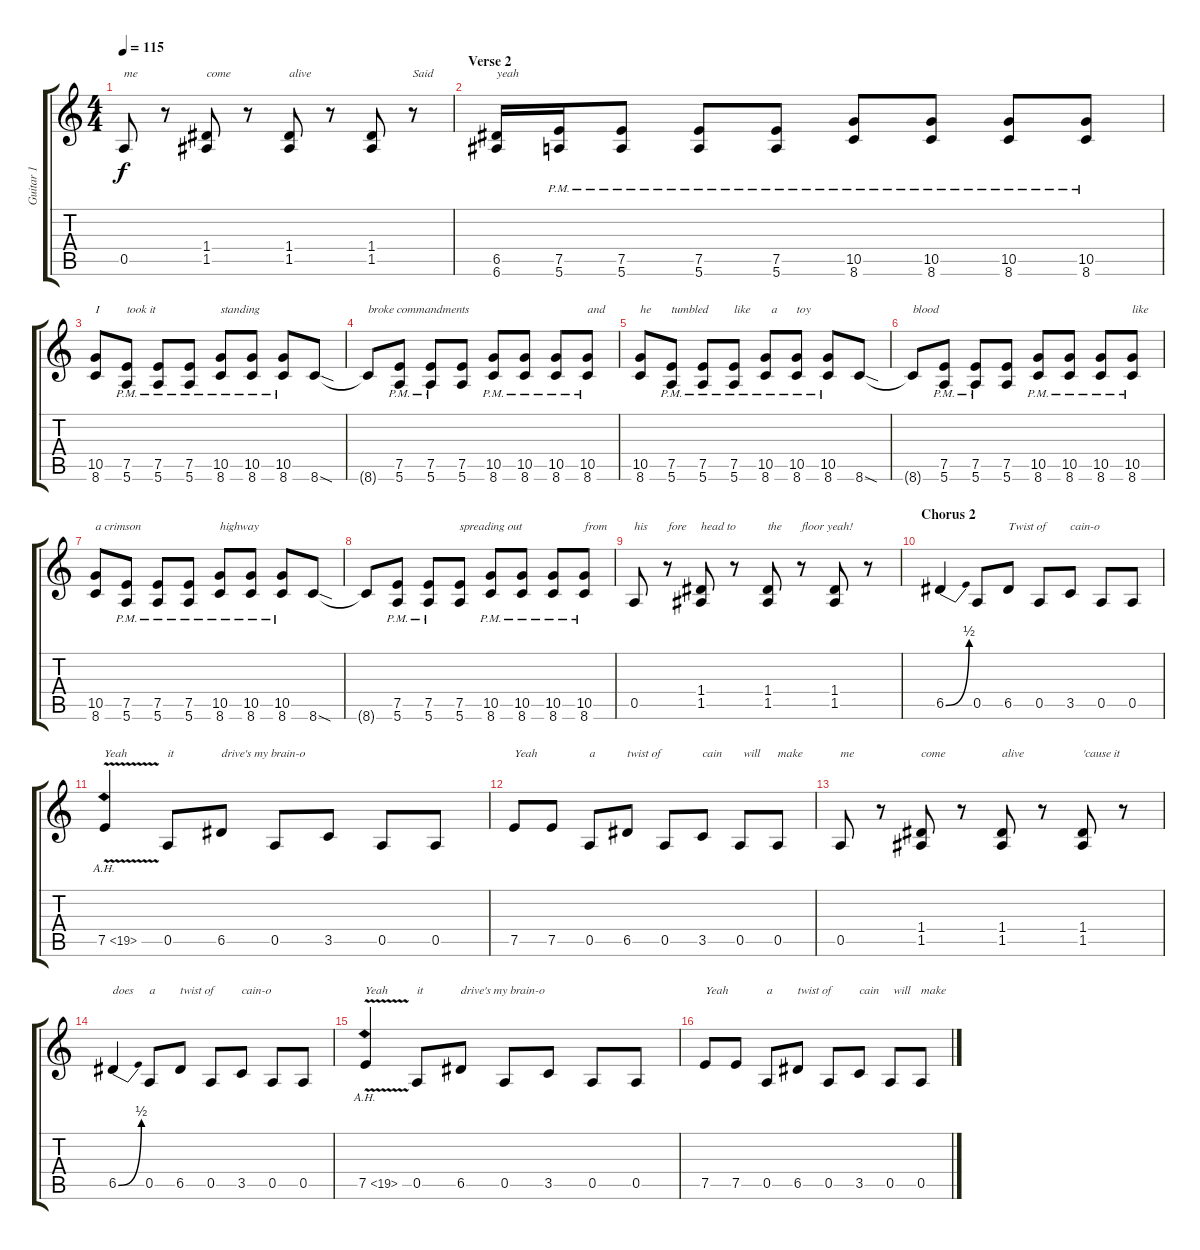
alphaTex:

\track ("Guitar 1" "Guitar 1") {instrument distortionguitar}
\staff {score tabs}
\tuning (E4 B3 G3 D3 A2 E2) {hide}
\ts (4 4)
\tempo 115
\clef g2
\ks c
0.5.8{txt "me" dy f} r.8 (1.4 1.5).8{txt "come "} r.8 (1.4 1.5).8{txt "alive"} r.8 (1.4 1.5).8 r.8{txt "Said"} |
\section ("" "Verse 2")
(6.5 6.6).16{txt "yeah"} (7.5{pm} 5.6{pm}).16 (7.5{pm} 5.6).8 (7.5{pm} 5.6{pm}).8 (7.5{pm} 5.6{pm}).8 (10.5{pm} 8.6{pm}).8 (10.5{pm} 8.6{pm}).8 (10.5{pm} 8.6{pm}).8 (10.5{pm} 8.6{pm}).8 |
(10.5 8.6).8{txt "I"} (7.5{pm} 5.6{pm}).8{txt "took it"} (7.5{pm} 5.6).8 (7.5{pm} 5.6{pm}).8 (10.5{pm} 8.6{pm}).8{txt "standing"} (10.5{pm} 8.6{pm}).8 (10.5{pm} 8.6{pm}).8 8.6{sod}.8 |
8.6{t}.8{txt "broke commandments"} (7.5{pm} 5.6).8 (7.5{pm} 5.6{pm}).8 (7.5 5.6).8 (10.5{pm} 8.6{pm}).8 (10.5{pm} 8.6{pm}).8 (10.5{pm} 8.6{pm}).8 (10.5{pm} 8.6{pm}).8{txt "and"} |
(10.5 8.6).8{txt "he"} (7.5{pm} 5.6{pm}).8{txt "tumbled"} (7.5{pm} 5.6).8 (7.5{pm} 5.6{pm}).8{txt "like"} (10.5{pm} 8.6{pm}).8{txt "  a"} (10.5{pm} 8.6{pm}).8{txt "toy"} (10.5{pm} 8.6{pm}).8 8.6{sod}.8 |
8.6{t}.8{txt "blood"} (7.5{pm} 5.6).8 (7.5{pm} 5.6{pm}).8 (7.5 5.6).8 (10.5{pm} 8.6{pm}).8 (10.5{pm} 8.6{pm}).8 (10.5{pm} 8.6{pm}).8 (10.5{pm} 8.6{pm}).8{txt "like"} |
(10.5 8.6).8{txt "a crimson"} (7.5{pm} 5.6{pm}).8 (7.5{pm} 5.6).8 (7.5{pm} 5.6{pm}).8 (10.5{pm} 8.6{pm}).8{txt "highway"} (10.5{pm} 8.6{pm}).8 (10.5{pm} 8.6{pm}).8 8.6{sod}.8 |
8.6{t}.8 (7.5{pm} 5.6).8 (7.5{pm} 5.6{pm}).8 (7.5 5.6).8{txt "spreading out  "} (10.5{pm} 8.6{pm}).8 (10.5{pm} 8.6{pm}).8 (10.5{pm} 8.6{pm}).8 (10.5{pm} 8.6{pm}).8{txt "from"} |
0.5.8{txt "his"} r.8{txt "fore"} (1.4 1.5).8{txt "head to"} r.8 (1.4 1.5).8{txt "the"} r.8{txt "floor yeah!"} (1.4 1.5).8 r.8 |
\section ("" "Chorus 2")
6.5{be (bend 0 0 60 2)}.4 0.5.8 6.5.8{txt "Twist of"} 0.5.8 3.5.8{txt "cain-o"} 0.5.8 0.5.8 |
7.5{ah 12 v}.4{txt "Yeah"} 0.5.8{txt "it"} 6.5.8{txt "drive's my brain-o"} 0.5.8 3.5.8 0.5.8 0.5.8 |
7.5.8{txt "Yeah"} 7.5.8 0.5.8{txt "a"} 6.5.8{txt "twist of"} 0.5.8 3.5.8{txt "cain"} 0.5.8{txt " will"} 0.5.8{txt "make"} |
0.5.8{txt "me"} r.8 (1.4 1.5).8{txt "come "} r.8 (1.4 1.5).8{txt "alive"} r.8 (1.4 1.5).8{txt "'cause it "} r.8 |
6.5{be (bend 0 0 60 2)}.4{txt "does"} 0.5.8{txt "a"} 6.5.8{txt "twist of"} 0.5.8 3.5.8{txt "cain-o"} 0.5.8 0.5.8 |
7.5{ah 12 v}.4{txt "Yeah"} 0.5.8{txt "it"} 6.5.8{txt "drive's my brain-o"} 0.5.8 3.5.8 0.5.8 0.5.8 |
7.5.8{txt "Yeah"} 7.5.8 0.5.8{txt "a"} 6.5.8{txt "twist of"} 0.5.8 3.5.8{txt "cain"} 0.5.8{txt " will"} 0.5.8{txt "make"}
